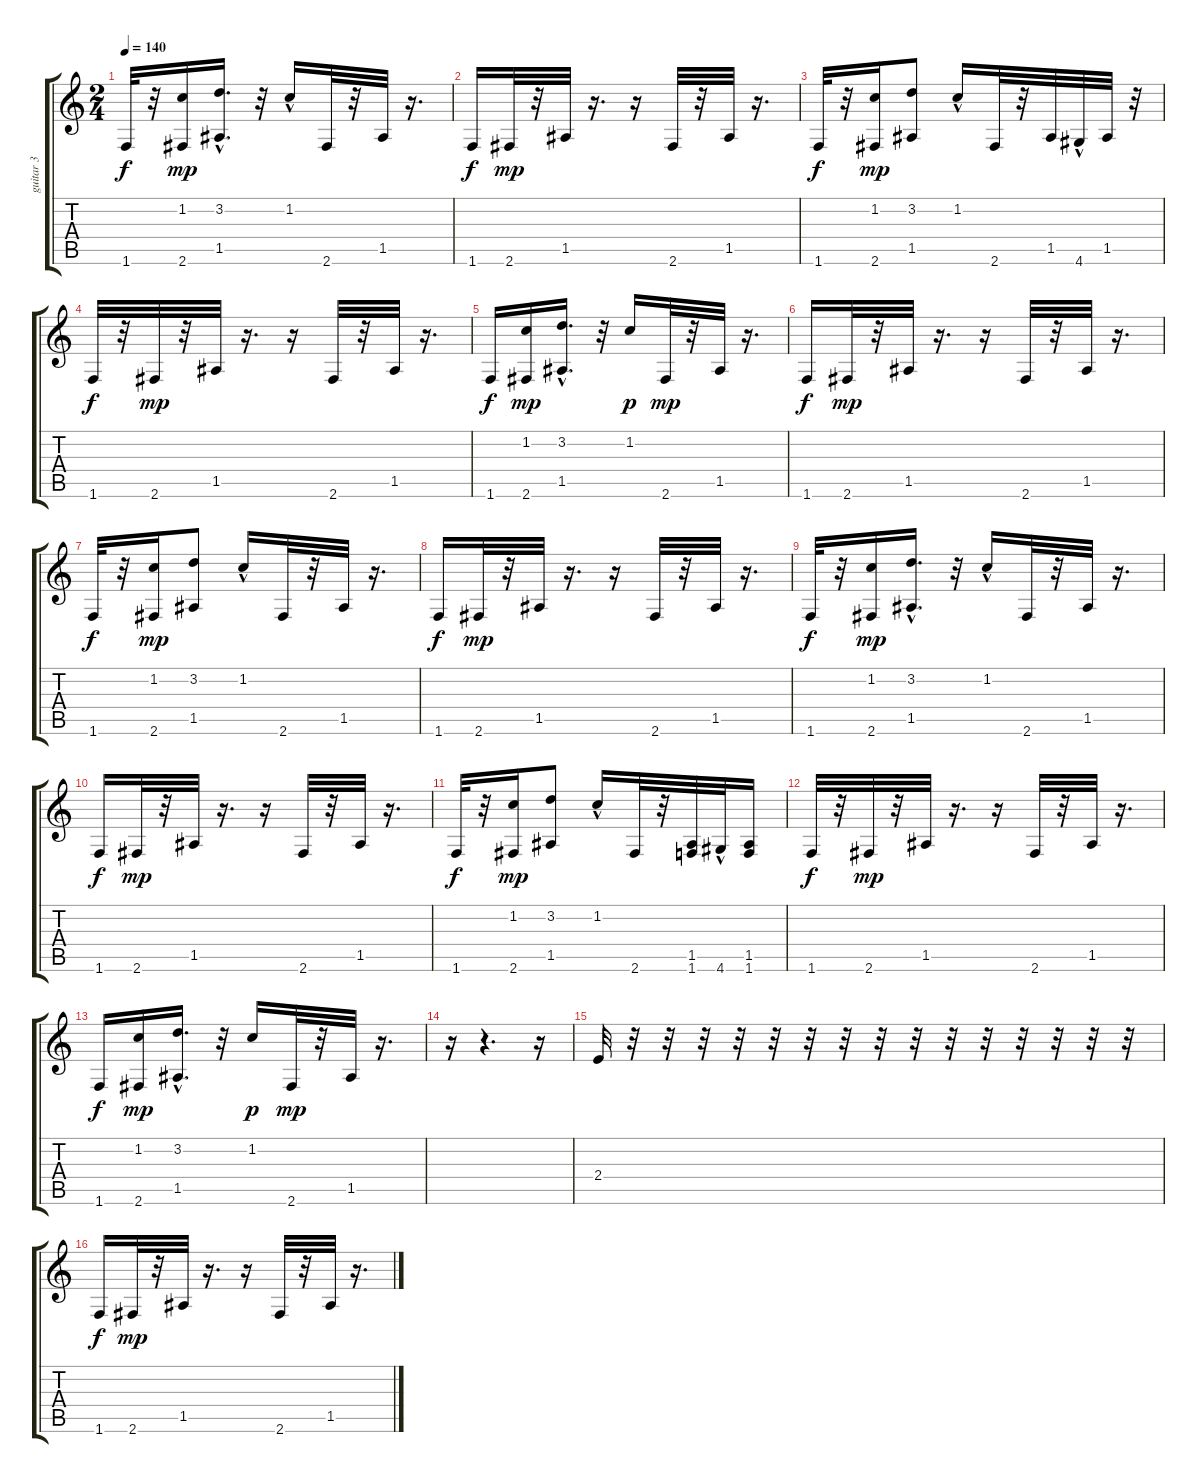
\track ("guitar 3" "guitar 3") {instrument acousticguitarsteel}
\staff {score tabs}
\tuning (E4 B3 G3 D3 A2 E2) {hide}
\ts (2 4)
\tempo 140
\clef g2
\ks c
1.6.32{dy f} r.32 (1.2 2.6).16{dy mp} (3.2{hac} 1.5).16{d} r.32 1.2{hac}.16 2.6.32 r.32 1.5.32 r.16{d} |
1.6.16{dy f} 2.6.32{dy mp} r.32 1.5.32 r.16{d} r.16 2.6.32 r.32 1.5.32 r.16{d} |
1.6.32{dy f} r.32 (1.2 2.6).16{dy mp} (3.2 1.5).8 1.2{hac}.16 2.6.32 r.32 1.5.32 4.6{hac}.32 1.5.32 r.32 |
1.6.32{dy f} r.32 2.6.32{dy mp} r.32 1.5.32 r.16{d} r.16 2.6.32 r.32 1.5.32 r.16{d} |
1.6.16{dy f} (1.2 2.6).16{dy mp} (3.2{hac} 1.5).16{d} r.32 1.2.16{dy p} 2.6.32{dy mp} r.32 1.5.32 r.16{d} |
1.6.16{dy f} 2.6.32{dy mp} r.32 1.5.32 r.16{d} r.16 2.6.32 r.32 1.5.32 r.16{d} |
1.6.32{dy f} r.32 (1.2 2.6).16{dy mp} (3.2 1.5).8 1.2{hac}.16 2.6.32 r.32 1.5.32 r.16{d} |
1.6.16{dy f} 2.6.32{dy mp} r.32 1.5.32 r.16{d} r.16 2.6.32 r.32 1.5.32 r.16{d} |
1.6.32{dy f} r.32 (1.2 2.6).16{dy mp} (3.2{hac} 1.5).16{d} r.32 1.2{hac}.16 2.6.32 r.32 1.5.32 r.16{d} |
1.6.16{dy f} 2.6.32{dy mp} r.32 1.5.32 r.16{d} r.16 2.6.32 r.32 1.5.32 r.16{d} |
1.6.32{dy f} r.32 (1.2 2.6).16{dy mp} (3.2 1.5).8 1.2{hac}.16 2.6.32 r.32 (1.5 1.6).32 4.6{hac}.32 (1.5 1.6).16 |
1.6.32{dy f} r.32 2.6.32{dy mp} r.32 1.5.32 r.16{d} r.16 2.6.32 r.32 1.5.32 r.16{d} |
1.6.16{dy f} (1.2 2.6).16{dy mp} (3.2{hac} 1.5).16{d} r.32 1.2.16{dy p} 2.6.32{dy mp} r.32 1.5.32 r.16{d} |
r.16 r.4{d} r.16 |
2.4.32{instrument acousticguitarnylon} r.32 r.32{instrument acousticguitarsteel} r.32 r.32 r.32 r.32 r.32 r.32 r.32 r.32 r.32 r.32 r.32 r.32 r.32 |
1.6.16{dy f} 2.6.32{dy mp} r.32 1.5.32 r.16{d} r.16 2.6.32 r.32 1.5.32 r.16{d}
